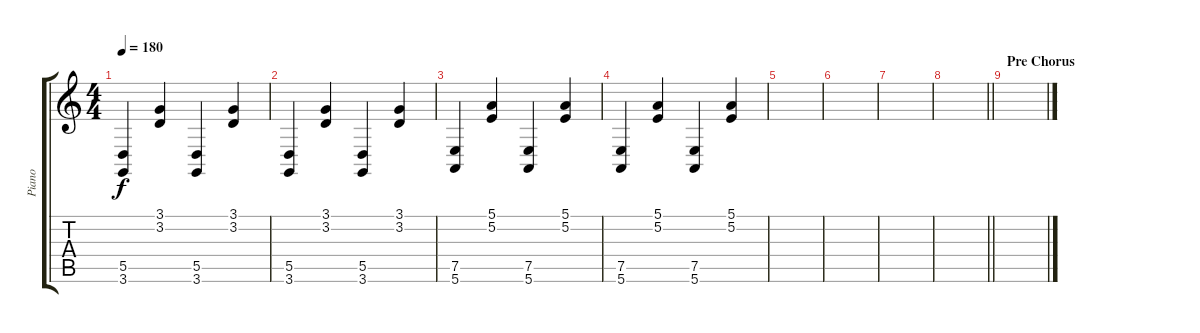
\track ("Piano" "Piano") {instrument acousticgrandpiano}
\staff {score tabs}
\tuning (E4 B3 G3 D3 A2 E2) {hide}
\ts (4 4)
\tempo 180
\clef g2
\ks c
(5.5 3.6).4{dy f} (3.1 3.2).4 (5.5 3.6).4 (3.1 3.2).4 |
(5.5 3.6).4 (3.1 3.2).4 (5.5 3.6).4 (3.1 3.2).4 |
(7.5 5.6).4 (5.1 5.2).4 (7.5 5.6).4 (5.1 5.2).4 |
(7.5 5.6).4 (5.1 5.2).4 (7.5 5.6).4 (5.1 5.2).4 |
|
|
|
\barLineRight lightlight
|
\section ("" "Pre Chorus")
